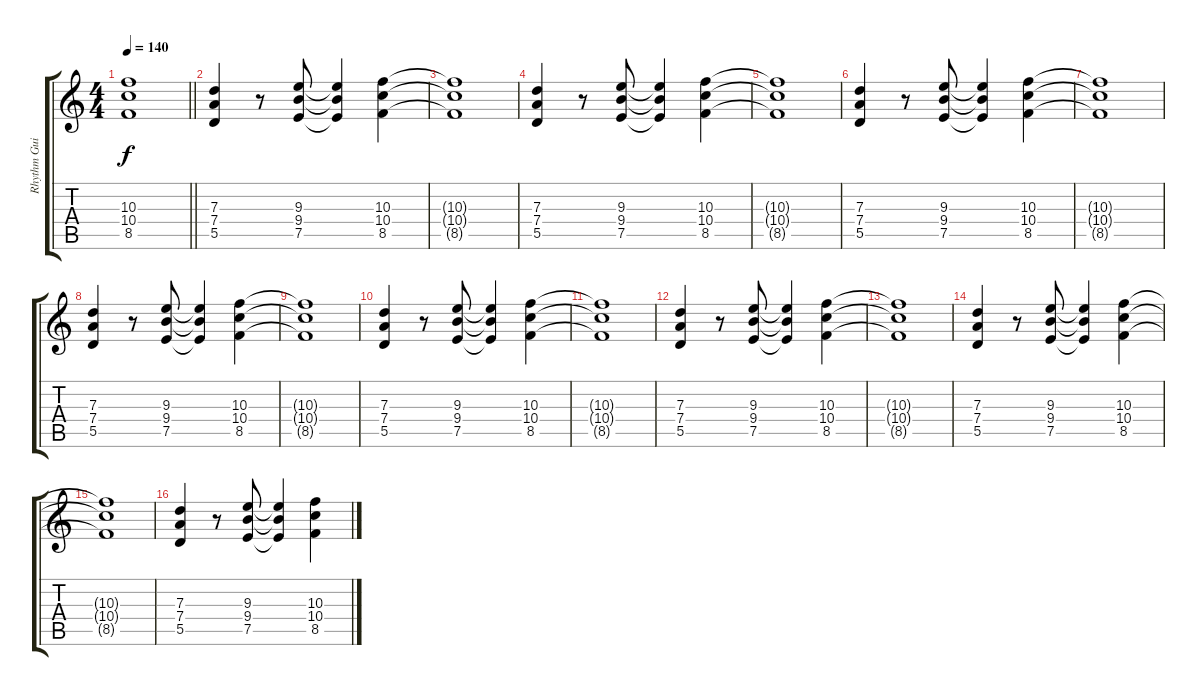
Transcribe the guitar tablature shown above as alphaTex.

\track ("Rhythm Guitar" "Rhythm Gui") {instrument overdrivenguitar}
\staff {score tabs}
\tuning (E4 B3 G3 D3 A2 E2) {hide}
\ts (4 4)
\tempo 140
\clef g2
\barLineRight lightlight
\ks c
(10.3{t} 10.4{t} 8.5{t}).1{dy f} |
(7.3 7.4 5.5).4 r.8 (9.3 9.4 7.5).8 (9.3{t} 9.4{t} 7.5{t}).4 (10.3 10.4 8.5).4 |
(10.3{t} 10.4{t} 8.5{t}).1 |
(7.3 7.4 5.5).4 r.8 (9.3 9.4 7.5).8 (9.3{t} 9.4{t} 7.5{t}).4 (10.3 10.4 8.5).4 |
(10.3{t} 10.4{t} 8.5{t}).1 |
(7.3 7.4 5.5).4 r.8 (9.3 9.4 7.5).8 (9.3{t} 9.4{t} 7.5{t}).4 (10.3 10.4 8.5).4 |
(10.3{t} 10.4{t} 8.5{t}).1 |
(7.3 7.4 5.5).4 r.8 (9.3 9.4 7.5).8 (9.3{t} 9.4{t} 7.5{t}).4 (10.3 10.4 8.5).4 |
(10.3{t} 10.4{t} 8.5{t}).1 |
(7.3 7.4 5.5).4{volume 9} r.8 (9.3 9.4 7.5).8 (9.3{t} 9.4{t} 7.5{t}).4 (10.3 10.4 8.5).4 |
(10.3{t} 10.4{t} 8.5{t}).1 |
(7.3 7.4 5.5).4{volume 6} r.8 (9.3 9.4 7.5).8 (9.3{t} 9.4{t} 7.5{t}).4 (10.3 10.4 8.5).4 |
(10.3{t} 10.4{t} 8.5{t}).1 |
(7.3 7.4 5.5).4{volume 0} r.8 (9.3 9.4 7.5).8 (9.3{t} 9.4{t} 7.5{t}).4 (10.3 10.4 8.5).4 |
(10.3{t} 10.4{t} 8.5{t}).1 |
(7.3 7.4 5.5).4 r.8 (9.3 9.4 7.5).8 (9.3{t} 9.4{t} 7.5{t}).4 (10.3 10.4 8.5).4
